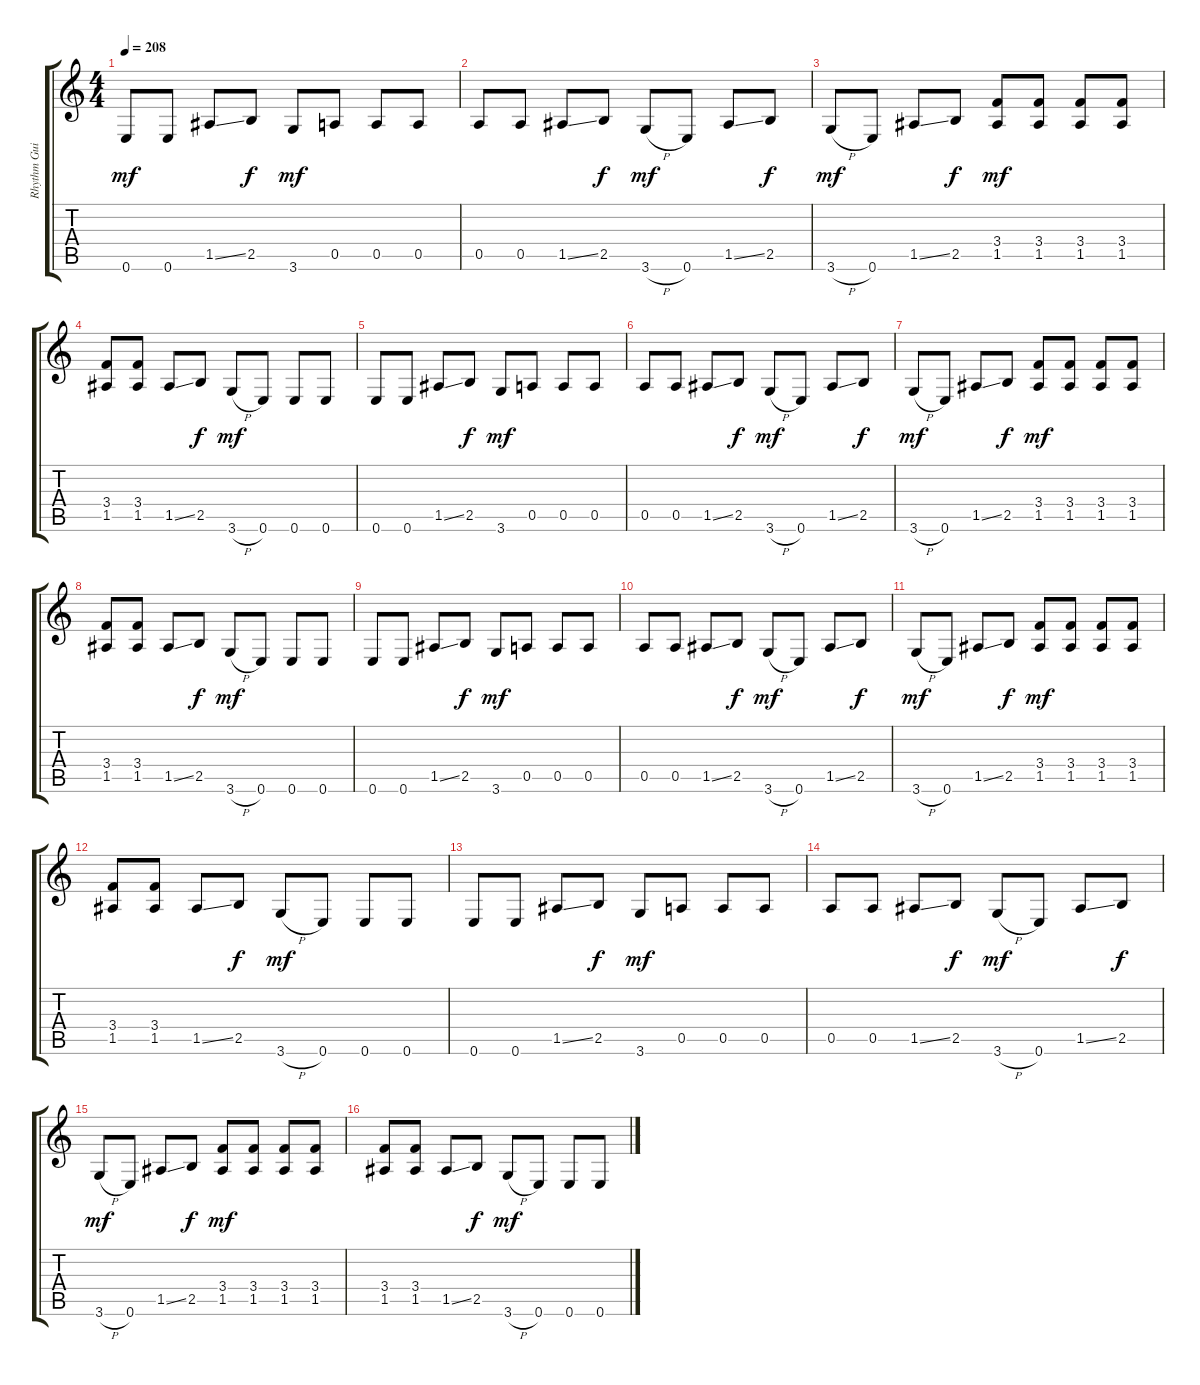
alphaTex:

\track ("Rhythm Guitar" "Rhythm Gui") {instrument distortionguitar}
\staff {score tabs}
\tuning (E4 B3 G3 D3 A2 E2) {hide}
\ts (4 4)
\tempo 208
\clef g2
\ks c
0.6.8{dy mf} 0.6.8 1.5{ss}.8 2.5.8{dy f} 3.6.8{dy mf} 0.5.8 0.5.8 0.5.8 |
0.5.8 0.5.8 1.5{ss}.8 2.5.8{dy f} 3.6{h}.8{dy mf} 0.6.8 1.5{ss}.8 2.5.8{dy f} |
3.6{h}.8{dy mf} 0.6.8 1.5{ss}.8 2.5.8{dy f} (3.4 1.5).8{dy mf} (3.4 1.5).8 (3.4 1.5).8 (3.4 1.5).8 |
(3.4 1.5).8 (3.4 1.5).8 1.5{ss}.8 2.5.8{dy f} 3.6{h}.8{dy mf} 0.6.8 0.6.8 0.6.8 |
0.6.8 0.6.8 1.5{ss}.8 2.5.8{dy f} 3.6.8{dy mf} 0.5.8 0.5.8 0.5.8 |
0.5.8 0.5.8 1.5{ss}.8 2.5.8{dy f} 3.6{h}.8{dy mf} 0.6.8 1.5{ss}.8 2.5.8{dy f} |
3.6{h}.8{dy mf} 0.6.8 1.5{ss}.8 2.5.8{dy f} (3.4 1.5).8{dy mf} (3.4 1.5).8 (3.4 1.5).8 (3.4 1.5).8 |
(3.4 1.5).8 (3.4 1.5).8 1.5{ss}.8 2.5.8{dy f} 3.6{h}.8{dy mf} 0.6.8 0.6.8 0.6.8 |
0.6.8 0.6.8 1.5{ss}.8 2.5.8{dy f} 3.6.8{dy mf} 0.5.8 0.5.8 0.5.8 |
0.5.8 0.5.8 1.5{ss}.8 2.5.8{dy f} 3.6{h}.8{dy mf} 0.6.8 1.5{ss}.8 2.5.8{dy f} |
3.6{h}.8{dy mf} 0.6.8 1.5{ss}.8 2.5.8{dy f} (3.4 1.5).8{dy mf} (3.4 1.5).8 (3.4 1.5).8 (3.4 1.5).8 |
(3.4 1.5).8 (3.4 1.5).8 1.5{ss}.8 2.5.8{dy f} 3.6{h}.8{dy mf} 0.6.8 0.6.8 0.6.8 |
0.6.8 0.6.8 1.5{ss}.8 2.5.8{dy f} 3.6.8{dy mf} 0.5.8 0.5.8 0.5.8 |
0.5.8 0.5.8 1.5{ss}.8 2.5.8{dy f} 3.6{h}.8{dy mf} 0.6.8 1.5{ss}.8 2.5.8{dy f} |
3.6{h}.8{dy mf} 0.6.8 1.5{ss}.8 2.5.8{dy f} (3.4 1.5).8{dy mf} (3.4 1.5).8 (3.4 1.5).8 (3.4 1.5).8 |
(3.4 1.5).8 (3.4 1.5).8 1.5{ss}.8 2.5.8{dy f} 3.6{h}.8{dy mf} 0.6.8 0.6.8 0.6.8
